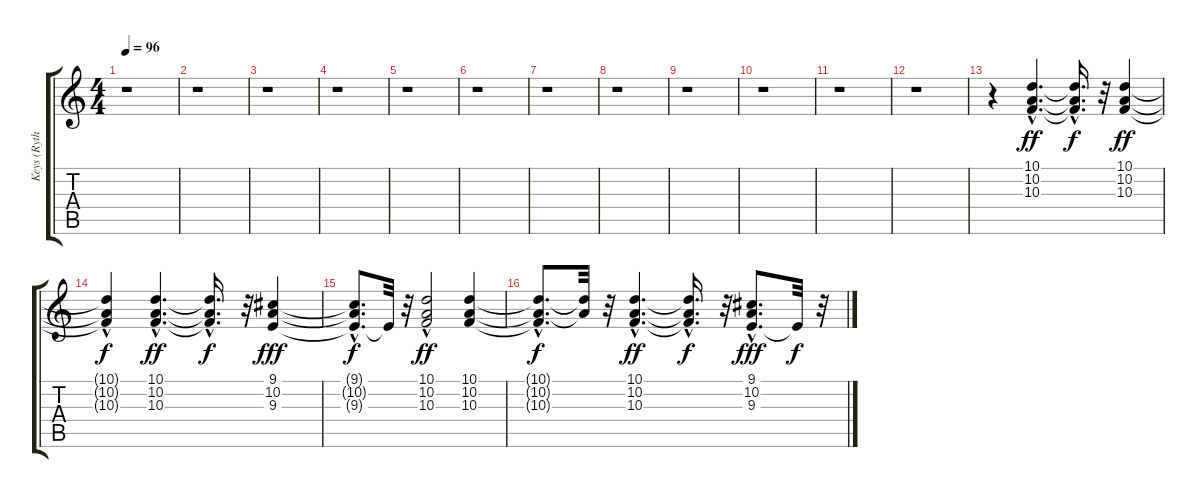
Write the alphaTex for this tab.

\track ("Keys (Rythem)" "Keys (Ryth") {instrument pizzicatostrings}
\staff {score tabs}
\tuning (E4 B3 G3 D3 A2 E2) {hide}
\ts (4 4)
\tempo 96
\clef g2
\ks c
r.1{dy f} |
r.1 |
r.1 |
r.1 |
r.1 |
r.1 |
r.1 |
r.1 |
r.1 |
r.1 |
r.1 |
r.1 |
r.4 (10.1{hac} 10.2{hac} 10.3{hac}).4{d dy ff} (10.1{hac t} 10.2{t} 10.3{t}).16{d dy f} r.32 (10.1 10.2 10.3).4{dy ff} |
(10.1{t} 10.2{hac t} 10.3{hac t}).4{dy f} (10.1{hac} 10.2{hac} 10.3{hac}).4{d dy ff} (10.1{hac t} 10.2{hac t} 10.3{hac t}).16{d dy f} r.32 (9.1 10.2 9.3).4{dy fff} |
(9.1{t} 10.2{hac t} 9.3{hac t}).8{d dy f} 9.3{t}.32 r.32 (10.1 10.2{hac} 10.3{hac}).2{dy ff} (10.1 10.2 10.3).4 |
(10.1{hac t} 10.2{hac t} 10.3{hac t}).8{d dy f} (10.1{t} 10.2{t}).32 r.32 (10.1{hac} 10.2{hac} 10.3{hac}).4{d dy ff} (10.1{hac t} 10.2{hac t} 10.3{hac t}).16{d dy f} r.32 (9.1{hac} 10.2{hac} 9.3{hac}).8{d dy fff} 9.3{t}.32{dy f} r.32
